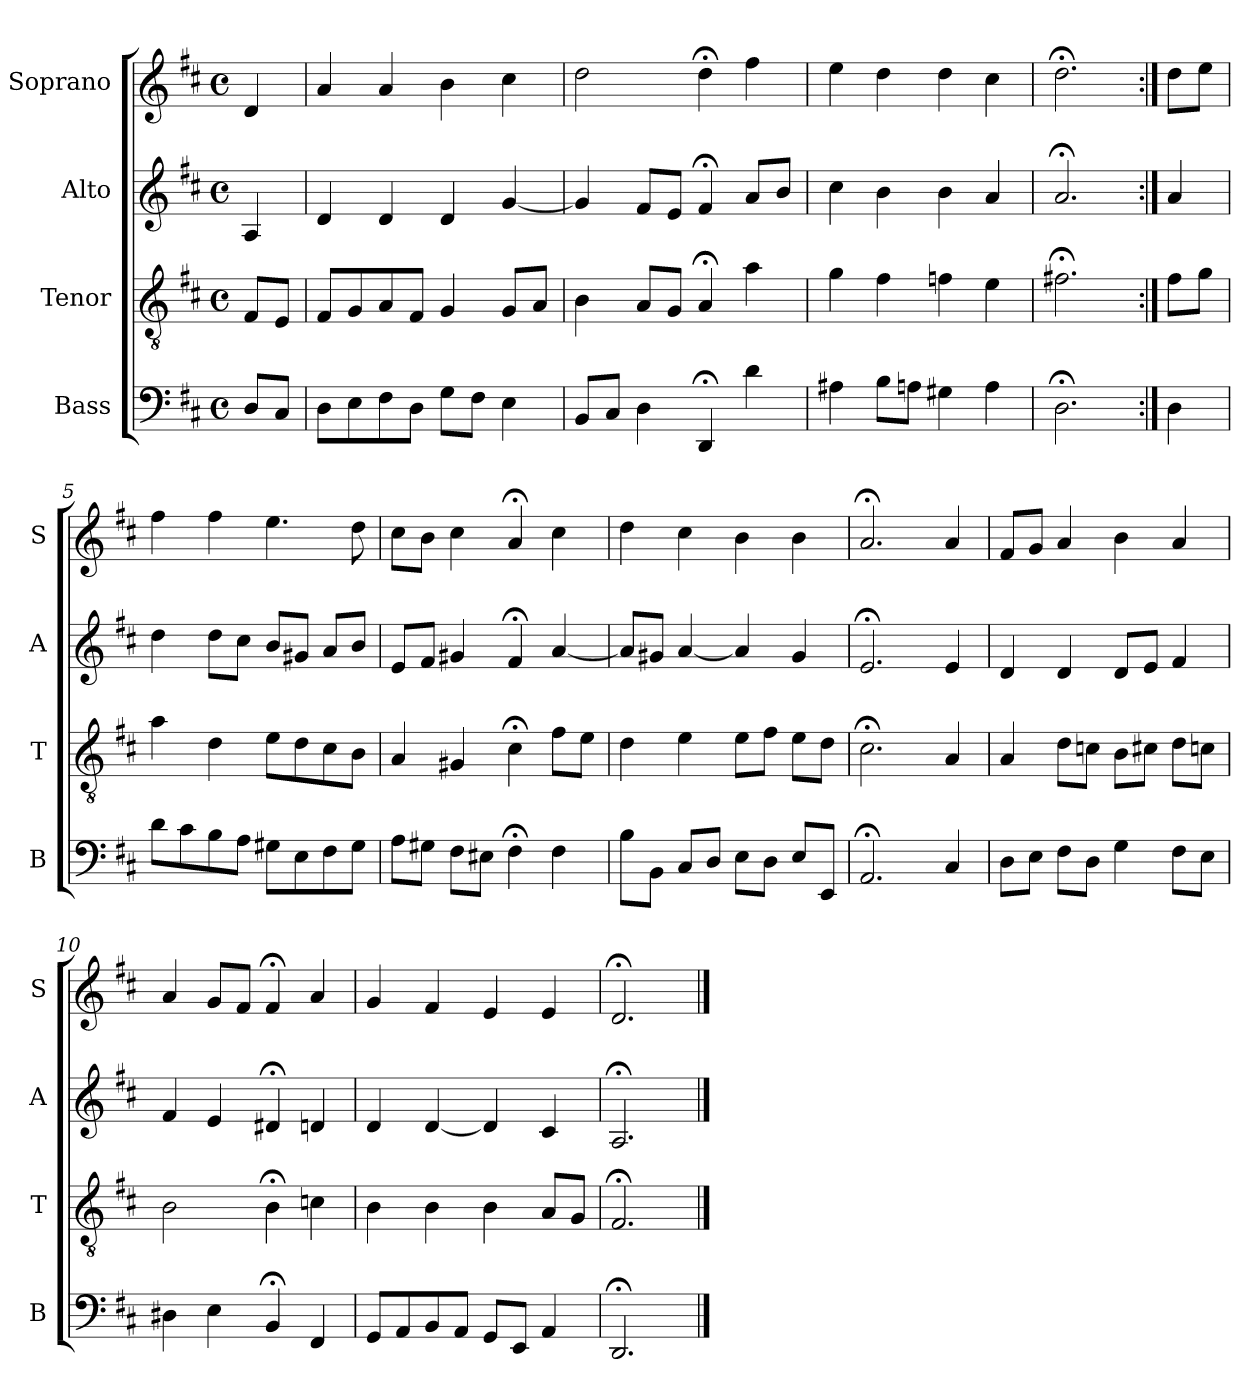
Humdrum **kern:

**kern	**kern	**kern	**kern
*part4	*part3	*part2	*part1
*staff4	*staff3	*staff2	*staff1
*I"Bass	*I"Tenor	*I"Alto	*I"Soprano
*I'B	*I'T	*I'A	*I'S
*clefF4	*clefGv2	*clefG2	*clefG2
*k[f#c#]	*k[f#c#]	*k[f#c#]	*k[f#c#]
*D:	*D:	*D:	*D:
*M4/4	*M4/4	*M4/4	*M4/4
*met(c)	*met(c)	*met(c)	*met(c)
*MM100	*MM100	*MM100	*MM100
=	=	=	=
8DL	8F#L	4A	4d
8C#J	8EJ	.	.
=1	=1	=1	=1
8DL	8F#L	4d	4a
8E	8G	.	.
8F#	8A	4d	4a
8DJ	8F#J	.	.
8GL	4G	4d	4b
8F#J	.	.	.
4E	8GL	[4g	4cc#
.	8AJ	.	.
=2	=2	=2	=2
8BBL	4B	4g]	2dd
8C#J	.	.	.
4D	8AL	8f#L	.
.	8GJ	8eJ	.
4DD;<	4A;<	4f#;<	4dd;<
4d	4a	8aL	4ff#
.	.	8bJ	.
=3	=3	=3	=3
4A#X	4g	4cc#	4ee
8BL	4f#	4b	4dd
8AnJ	.	.	.
4G#X	4fn	4b	4dd
4A	4e	4a	4cc#
=4	=4	=4	=4
2.D;<	2.f#X;<	2.a;<	2.dd;<
=:|!	=:|!	=:|!	=:|!
4D	8f#L	4a	8ddL
.	8gJ	.	8eeJ
=5	=5	=5	=5
8dL	4a	4dd	4ff#
8c#	.	.	.
8B	4d	8ddL	4ff#
8AJ	.	8cc#J	.
8G#XL	8eL	8bL	4.ee
8E	8d	8g#XJ	.
8F#	8c#	8aL	.
8G#J	8BJ	8bJ	8dd
=6	=6	=6	=6
8AL	4A	8eL	8cc#L
8G#XJ	.	8f#J	8bJ
8F#L	4G#X	4g#X	4cc#
8E#XJ	.	.	.
4F#;<	4c#;<	4f#;<	4a;<
4F#	8f#L	[4a	4cc#
.	8eJ	.	.
=7	=7	=7	=7
8BL	4d	8aL]	4dd
8BBJ	.	8g#XJ	.
8C#L	4e	[4a	4cc#
8DJ	.	.	.
8EL	8eL	4a]	4b
8DJ	8f#J	.	.
8EL	8eL	4g#	4b
8EEJ	8dJ	.	.
=8	=8	=8	=8
2.AA;<	2.c#;<	2.e;<	2.a;<
4C#	4A	4e	4a
=9	=9	=9	=9
8DL	4A	4d	8f#L
8EJ	.	.	8gJ
8F#L	8dL	4d	4a
8DJ	8cnJ	.	.
4G	8BL	8dL	4b
.	8c#XJ	8eJ	.
8F#L	8dL	4f#	4a
8EJ	8cnJ	.	.
=10	=10	=10	=10
4D#Xi	2Bi	4f#i	4ai
4E	.	4e	8gL
.	.	.	8f#J
4BB;<	4B;<	4d#X;<	4f#;<
4FF#i	4cni	4dni	4ai
=11	=11	=11	=11
8GGL	4B	4d	4g
8AA	.	.	.
8BB	4B	[4d	4f#
8AAJ	.	.	.
8GGL	4B	4d]	4e
8EEJ	.	.	.
4AA	8AL	4c#	4e
.	8GJ	.	.
=12	=12	=12	=12
2.DD;<	2.F#;<	2.A;<	2.d;<
==	==	==	==
*-	*-	*-	*-
